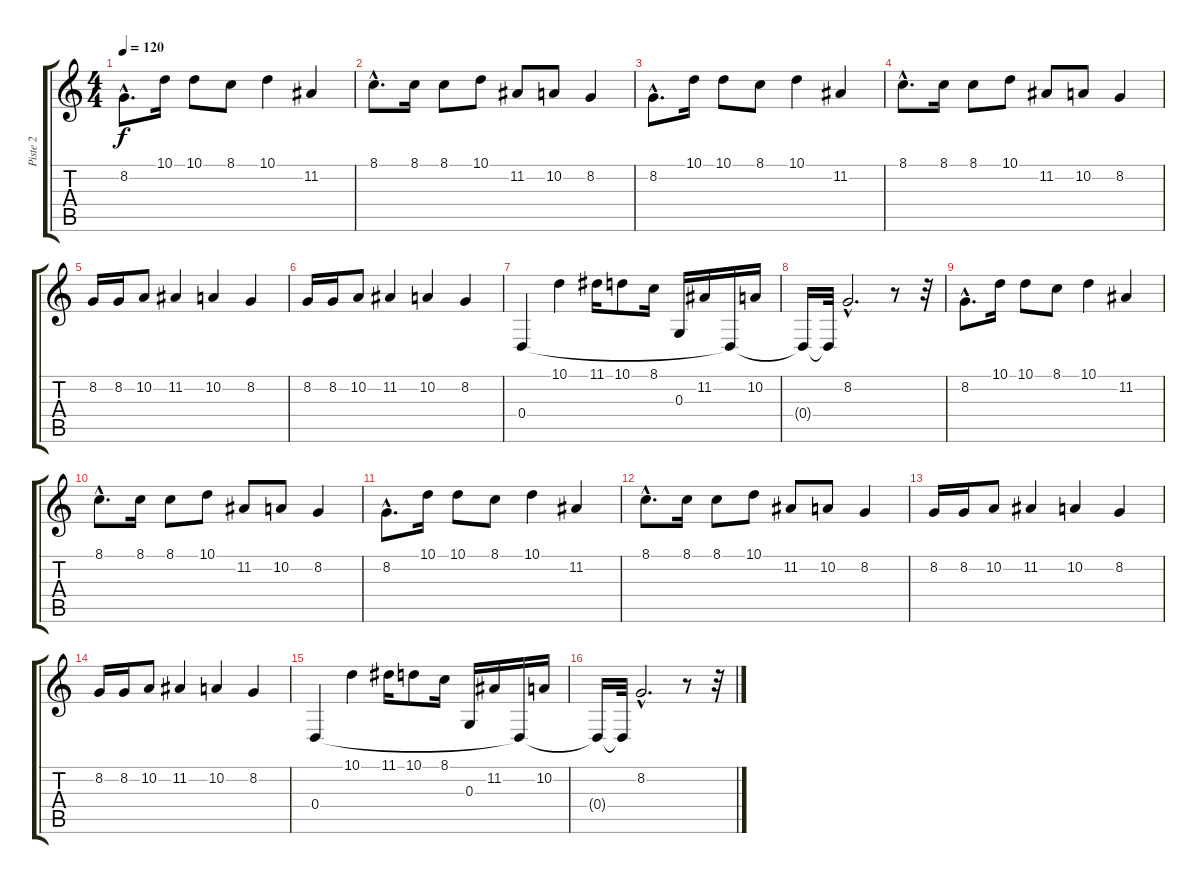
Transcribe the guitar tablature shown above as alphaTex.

\track ("Piste 2" "Piste 2") {instrument frenchhorn}
\staff {score tabs}
\tuning (E4 B3 G3 D3 A2 E2) {hide}
\ts (4 4)
\tempo 120
\clef g2
\ks c
8.2{hac}.8{d dy f} 10.1.16 10.1.8 8.1.8 10.1.4 11.2.4 |
8.1{hac}.8{d} 8.1.16 8.1.8 10.1.8 11.2.8 10.2.8 8.2.4 |
8.2{hac}.8{d} 10.1.16 10.1.8 8.1.8 10.1.4 11.2.4 |
8.1{hac}.8{d} 8.1.16 8.1.8 10.1.8 11.2.8 10.2.8 8.2.4 |
8.2.16 8.2.16 10.2.8 11.2.4 10.2.4 8.2.4 |
8.2.16 8.2.16 10.2.8 11.2.4 10.2.4 8.2.4 |
0.4.4 10.1.4 11.1.16 10.1.8 8.1.16 0.3.16 11.2.16 0.4{t}.16 10.2.16 |
0.4{t}.16 0.4{t}.32 8.2{hac}.2{d} r.8 r.32 |
8.2{hac}.8{d} 10.1.16 10.1.8 8.1.8 10.1.4 11.2.4 |
8.1{hac}.8{d} 8.1.16 8.1.8 10.1.8 11.2.8 10.2.8 8.2.4 |
8.2{hac}.8{d} 10.1.16 10.1.8 8.1.8 10.1.4 11.2.4 |
8.1{hac}.8{d} 8.1.16 8.1.8 10.1.8 11.2.8 10.2.8 8.2.4 |
8.2.16 8.2.16 10.2.8 11.2.4 10.2.4 8.2.4 |
8.2.16 8.2.16 10.2.8 11.2.4 10.2.4 8.2.4 |
0.4.4 10.1.4 11.1.16 10.1.8 8.1.16 0.3.16 11.2.16 0.4{t}.16 10.2.16 |
0.4{t}.16 0.4{t}.32 8.2{hac}.2{d} r.8 r.32
